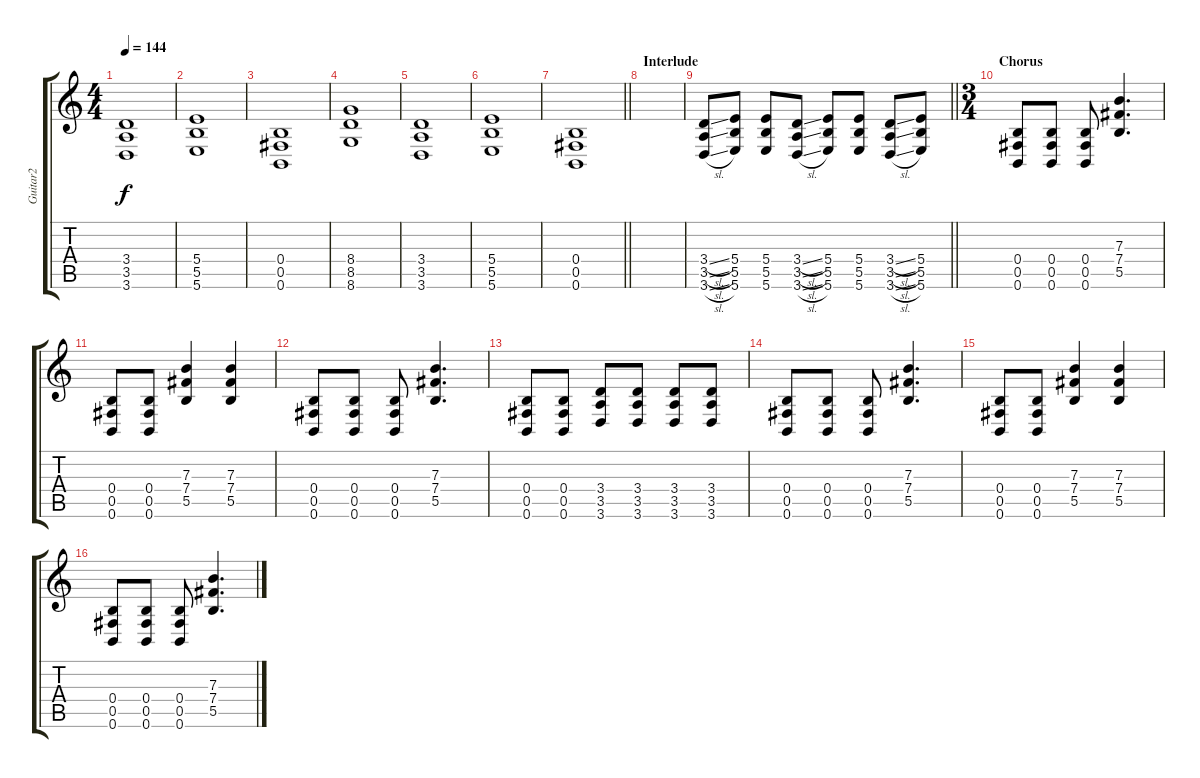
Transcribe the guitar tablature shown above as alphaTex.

\track ("Guitar2" "Guitar2") {instrument distortionguitar}
\staff {score tabs}
\tuning (Db4 Ab3 E3 B2 Gb2 B1) {hide}
\ts (4 4)
\tempo 144
\clef g2
\ks c
(3.4 3.5 3.6).1{dy f} |
(5.4 5.5 5.6).1 |
(0.4 0.5 0.6).1 |
(8.4 8.5 8.6).1 |
(3.4 3.5 3.6).1 |
(5.4 5.5 5.6).1 |
\barLineRight lightlight
(0.4 0.5 0.6).1 |
\section ("" "Interlude")
|
\barLineRight lightlight
(3.4{sl} 3.5{sl} 3.6{sl}).8 (5.4 5.5 5.6).8 (5.4 5.5 5.6).8 (3.4{sl} 3.5{sl} 3.6{sl}).8 (5.4 5.5 5.6).8 (5.4 5.5 5.6).8 (3.4{sl} 3.5{sl} 3.6{sl}).8 (5.4 5.5 5.6).8 |
\ts (3 4)
\section ("" "Chorus")
(0.4 0.5 0.6).8 (0.4 0.5 0.6).8 (0.4 0.5 0.6).8 (7.3 7.4 5.5).4{d} |
(0.4 0.5 0.6).8 (0.4 0.5 0.6).8 (7.3 7.4 5.5).4 (7.3 7.4 5.5).4 |
(0.4 0.5 0.6).8 (0.4 0.5 0.6).8 (0.4 0.5 0.6).8 (7.3 7.4 5.5).4{d} |
(0.4 0.5 0.6).8 (0.4 0.5 0.6).8 (3.4 3.5 3.6).8 (3.4 3.5 3.6).8 (3.4 3.5 3.6).8 (3.4 3.5 3.6).8 |
(0.4 0.5 0.6).8 (0.4 0.5 0.6).8 (0.4 0.5 0.6).8 (7.3 7.4 5.5).4{d} |
(0.4 0.5 0.6).8 (0.4 0.5 0.6).8 (7.3 7.4 5.5).4 (7.3 7.4 5.5).4 |
(0.4 0.5 0.6).8 (0.4 0.5 0.6).8 (0.4 0.5 0.6).8 (7.3 7.4 5.5).4{d}
